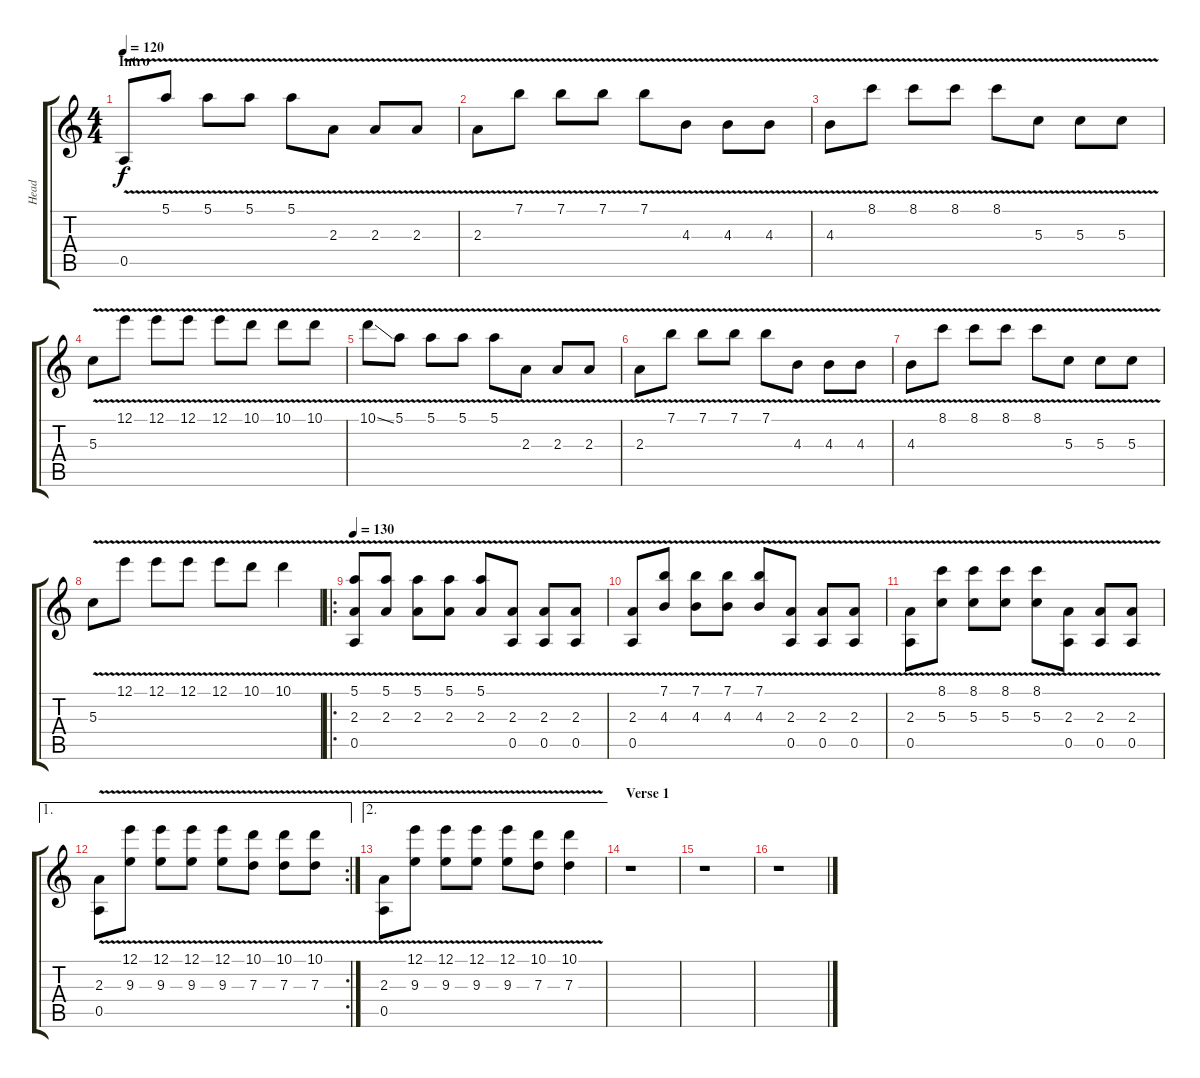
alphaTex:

\track ("Head" "Head") {instrument distortionguitar}
\staff {score tabs}
\tuning (E4 B3 G3 D3 A2 D2) {hide}
\ts (4 4)
\section ("" "Intro")
\tempo 120
\clef g2
\ks c
0.5{v}.8{dy f volume 0 instrument distortionguitar} 5.1{v}.8 5.1{v}.8 5.1{v}.8 5.1{v}.8 2.3{v}.8{volume 3} 2.3{v}.8 2.3{v}.8 |
2.3{v}.8 7.1{v}.8 7.1{v}.8{volume 4} 7.1{v}.8 7.1{v}.8 4.3{v}.8 4.3{v}.8 4.3{v}.8 |
4.3{v}.8 8.1{v}.8{volume 5} 8.1{v}.8 8.1{v}.8 8.1{v}.8 5.3{v}.8 5.3{v}.8 5.3{v}.8 |
5.3{v}.8 12.1{v}.8{volume 6} 12.1{v}.8 12.1{v}.8 12.1{v}.8 10.1{v}.8 10.1{v}.8 10.1{v}.8 |
10.1{v ss}.8 5.1{v}.8{volume 10} 5.1{v}.8 5.1{v}.8 5.1{v}.8 2.3{v}.8 2.3{v}.8 2.3{v}.8{volume 12} |
2.3{v}.8 7.1{v}.8{volume 13} 7.1{v}.8 7.1{v}.8 7.1{v}.8 4.3{v}.8 4.3{v}.8 4.3{v}.8 |
4.3{v}.8 8.1{v}.8{volume 14} 8.1{v}.8 8.1{v}.8 8.1{v}.8 5.3{v}.8 5.3{v}.8 5.3{v}.8 |
5.3{v}.8 12.1{v}.8{volume 14} 12.1{v}.8 12.1{v}.8 12.1{v}.8 10.1{v}.8 10.1{v}.4 |
\ro
\tempo 130
(5.1{v} 2.3{v} 0.5{v}).8 (5.1{v} 2.3{v}).8 (5.1{v} 2.3{v}).8 (5.1{v} 2.3{v}).8 (5.1{v} 2.3{v}).8 (2.3{v} 0.5{v}).8 (2.3{v} 0.5{v}).8 (2.3{v} 0.5{v}).8 |
(2.3{v} 0.5{v}).8 (7.1{v} 4.3{v}).8 (7.1{v} 4.3{v}).8 (7.1{v} 4.3{v}).8 (7.1{v} 4.3{v}).8 (2.3{v} 0.5{v}).8 (2.3{v} 0.5{v}).8 (2.3{v} 0.5{v}).8 |
(2.3{v} 0.5{v}).8 (8.1{v} 5.3{v}).8 (8.1{v} 5.3{v}).8 (8.1{v} 5.3{v}).8 (8.1{v} 5.3{v}).8 (2.3{v} 0.5{v}).8 (2.3{v} 0.5{v}).8 (2.3{v} 0.5{v}).8 |
\ae 1
\rc 2
(2.3{v} 0.5{v}).8 (12.1{v} 9.3{v}).8 (12.1{v} 9.3{v}).8 (12.1{v} 9.3{v}).8 (12.1{v} 9.3{v}).8 (10.1{v} 7.3{v}).8 (10.1{v} 7.3{v}).8 (10.1{v} 7.3{v}).8 |
\ae 2
(2.3{v} 0.5{v}).8 (12.1{v} 9.3{v}).8 (12.1{v} 9.3{v}).8 (12.1{v} 9.3{v}).8 (12.1{v} 9.3{v}).8 (10.1{v} 7.3{v}).8 (10.1{v} 7.3{v}).4 |
\section ("" "Verse 1")
r.1 |
r.1 |
r.1
